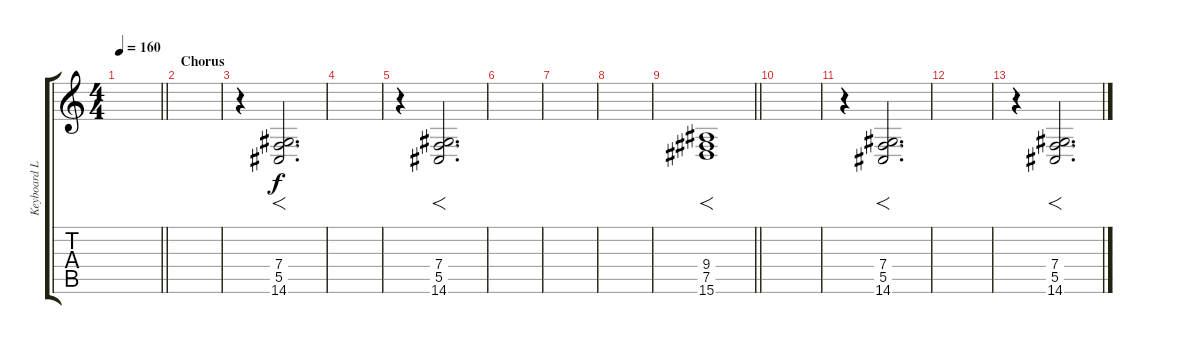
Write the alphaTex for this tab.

\track ("Keyboard Lead" "Keyboard L") {instrument brightacousticpiano bank 1}
\staff {score tabs}
\tuning (Eb4 Bb3 Gb3 Db3 Ab2 Eb2) {hide}
\ts (4 4)
\tempo 160
\clef g2
\barLineRight lightlight
\ks c
|
\section ("" "Chorus")
|
r.4 (7.4 5.5 14.6).2{f d} |
|
r.4 (7.4 5.5 14.6).2{f d} |
|
|
|
\barLineRight lightlight
(9.4 7.5 15.6).1{f} |
|
r.4 (7.4 5.5 14.6).2{f d} |
|
r.4 (7.4 5.5 14.6).2{f d}
